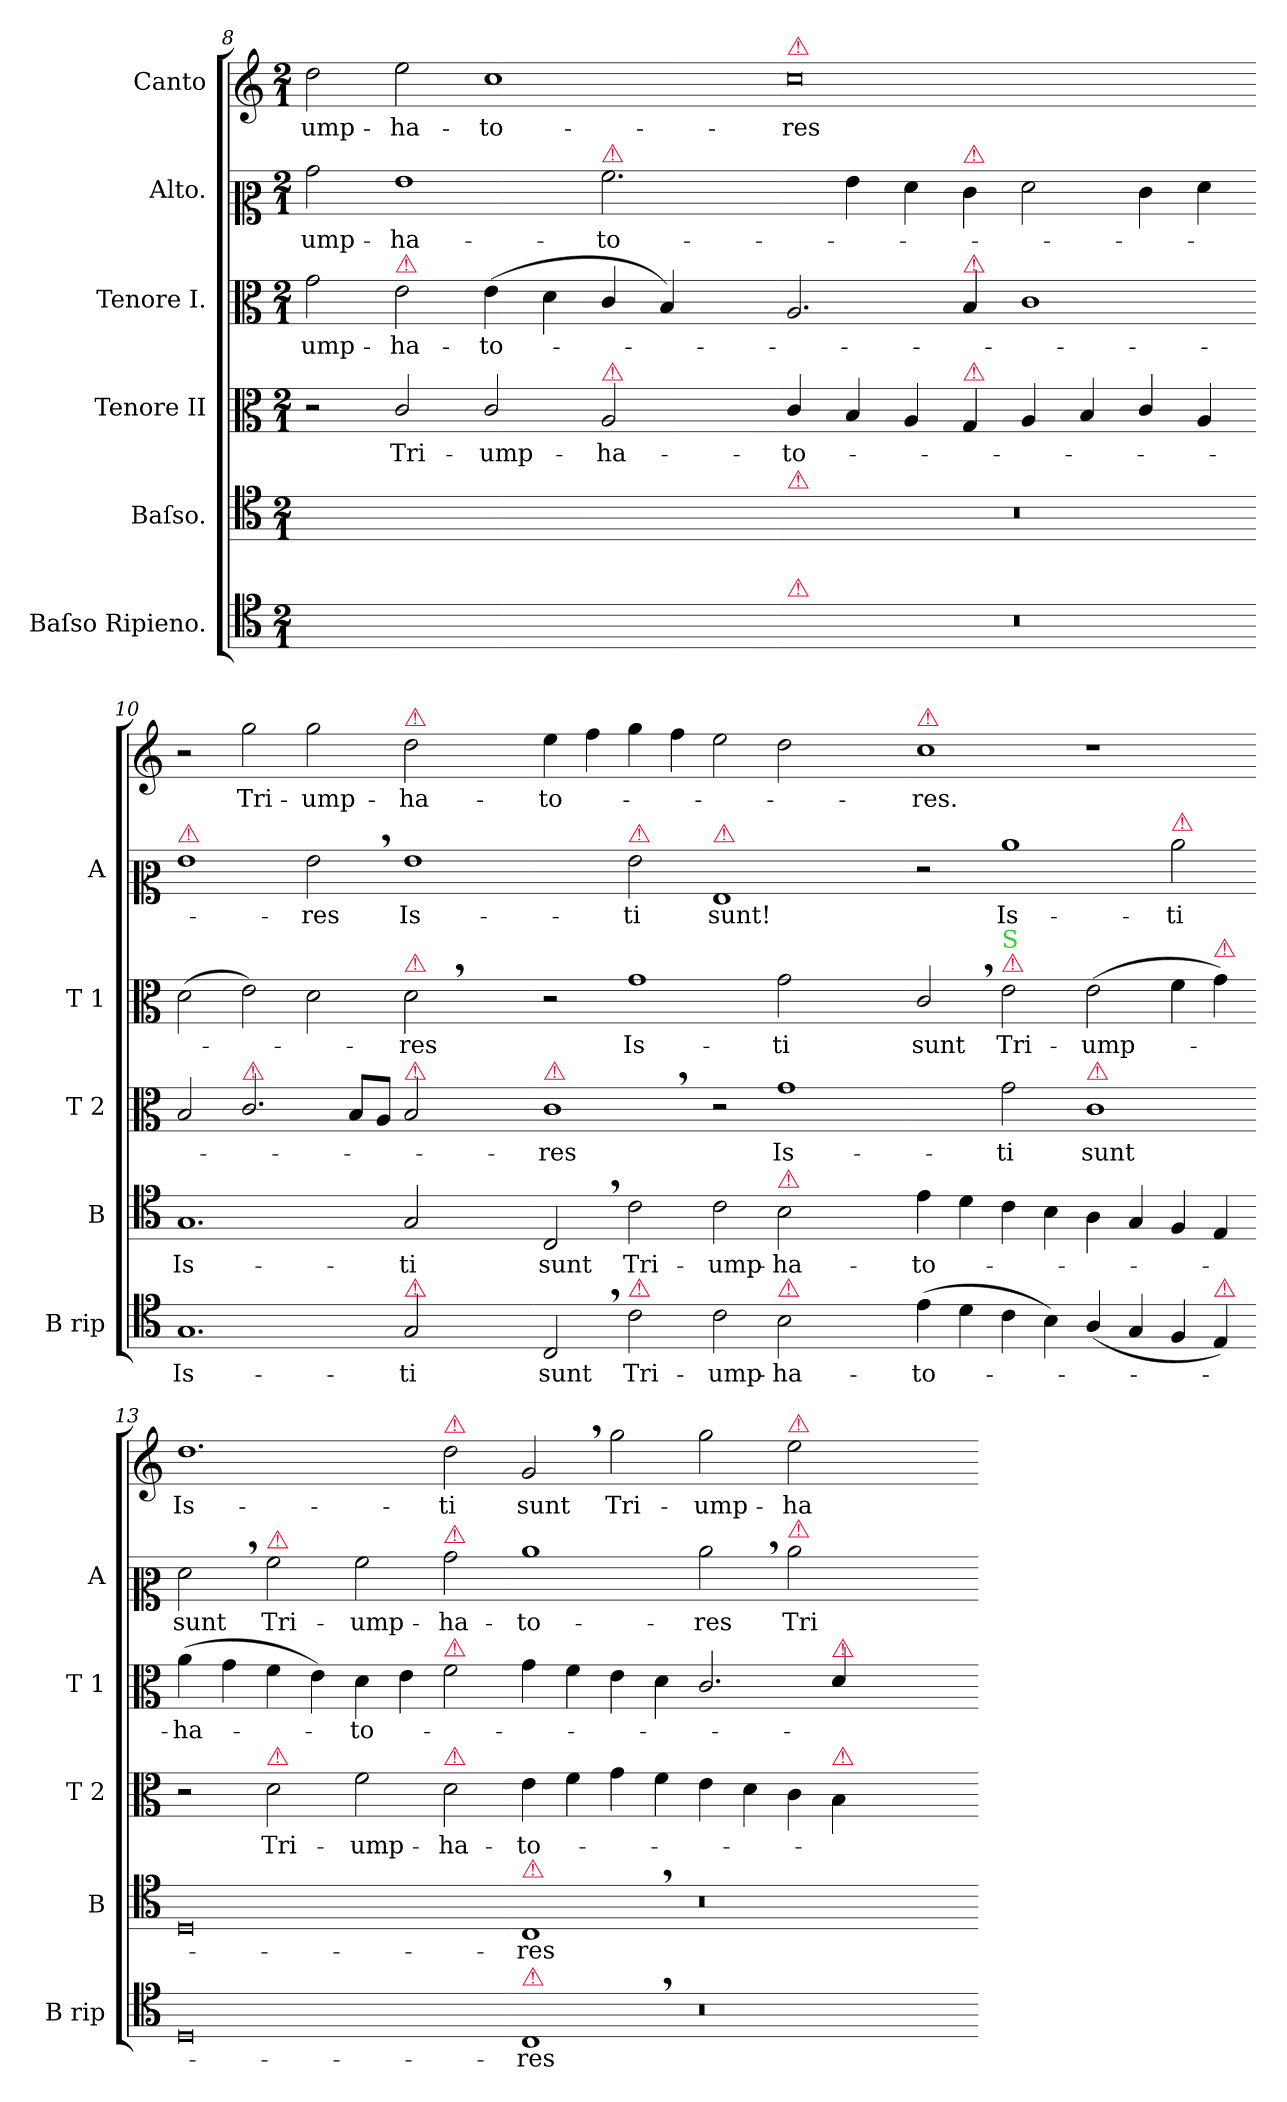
**kern	**text	**kern	**text	**kern	**text	**kern	**text	**kern	**text	**kern	**text
*part6	*part6	*part5	*part5	*part4	*part4	*part3	*part3	*part2	*part2	*part1	*part1
*staff6	*staff6	*staff5	*staff5	*staff4	*staff4	*staff3	*staff3	*staff2	*staff2	*staff1	*staff1
*I"Baſso Ripieno.	*	*I"Baſso.	*	*I"Tenore II	*	*I"Tenore I.	*	*I"Alto.	*	*I"Canto	*
*I'B rip	*	*I'B	*	*I'T 2	*	*I'T 1	*	*I'A	*	*	*
*clefC4	*	*clefC4	*	*clefC3	*	*clefC3	*	*clefC2	*	*clefG2	*
*k[]	*	*k[]	*	*k[]	*	*k[]	*	*k[]	*	*k[]	*
*M2/1	*	*M2/1	*	*M2/1	*	*M2/1	*	*M2/1	*	*M2/1	*
=8	=8	=8	=8	=8	=8	=8	=8	=8	=8	=8	=8
0ryy	.	0ryy	.	2r	.	2g\	-ump-	2b\	-ump-	2dd\	-ump-
!	!	!	!	!	!	!LO:TX:a:color=crimson:t=⚠	!	!	!	!	!
.	.	.	.	2c/	Tri-	2e\	-ha-	1g\	-ha-	2ee\	-ha-
.	.	.	.	2c/	-ump-	(4e\	-to-	.	.	1cc\	-to-
.	.	.	.	.	.	4d\	.	.	.	.	.
!	!	!	!	!	!	!	!	!LO:TX:a:color=crimson:t=⚠	!	!	!
!	!	!	!	!LO:TX:a:color=crimson:t=⚠	!	!	!	!	!	!	!
.	.	.	.	2A/	-ha-	4c/	.	2.a\	-to-	.	.
.	.	.	.	.	.	4B/)	.	.	.	.	.
4ryy	.	4ryy	.	4ryy	.	4ryy	.	.	.	4ryy	.
=9-	=9-	=9-	=9-	=9-	=9-	=9-	=9-	=9-	=9-	=9-	=9-
!	!	!	!	!	!	!	!	!	!	!LO:TX:a:color=crimson:t=⚠	!
!	!	!LO:TX:a:color=crimson:t=⚠	!	!	!	!	!	!	!	!	!
!LO:TX:a:color=crimson:t=⚠	!	!	!	!	!	!	!	!	!	!	!
0r	.	0r	.	4c/	-to-	2.A/	.	4ryy	.	0cc\	-res
.	.	.	.	4B/	.	.	.	4g\	.	.	.
.	.	.	.	4A/	.	.	.	4f\	.	.	.
!	!	!	!	!	!	!	!	!LO:TX:a:color=crimson:t=⚠	!	!	!
!	!	!	!	!	!	!LO:TX:a:color=crimson:t=⚠	!	!	!	!	!
!	!	!	!	!LO:TX:a:color=crimson:t=⚠	!	!	!	!	!	!	!
.	.	.	.	4G/	.	4B/	.	4e\	.	.	.
.	.	.	.	4A/	.	1c\	.	2f\	.	.	.
.	.	.	.	4B/	.	.	.	.	.	.	.
.	.	.	.	4c/	.	.	.	4e\	.	.	.
.	.	.	.	4A/	.	.	.	4f\	.	.	.
=10-	=10-	=10-	=10-	=10-	=10-	=10-	=10-	=10-	=10-	=10-	=10-
!	!	!	!	!	!	!	!	!LO:TX:a:color=crimson:t=⚠	!	!	!
1.G/	Is-	1.G/	Is-	2B/	.	(2d\	.	1g\	.	2r	.
!	!	!	!	!LO:TX:a:color=crimson:t=⚠	!	!	!	!	!	!	!
.	.	.	.	2.c/	.	2e\)	.	.	.	2gg\	Tri-
.	.	.	.	.	.	2d\	.	2g,\	-res	2gg\	-ump-
.	.	.	.	8B/L	.	.	.	.	.	.	.
.	.	.	.	8A/J	.	.	.	.	.	.	.
!	!	!	!	!	!	!	!	!	!	!LO:TX:a:color=crimson:t=⚠	!
!	!	!	!	!	!	!LO:TX:a:color=crimson:t=⚠	!	!	!	!	!
!	!	!	!	!LO:TX:a:color=crimson:t=⚠	!	!	!	!	!	!	!
!LO:TX:a:color=crimson:t=⚠	!	!	!	!	!	!	!	!	!	!	!
2G/	-ti	2G/	-ti	2B/	.	2d,\	-res	1g\	Is-	2dd\	-ha-
2ryy	.	2ryy	.	2ryy	.	2ryy	.	.	.	2ryy	.
=11-	=11-	=11-	=11-	=11-	=11-	=11-	=11-	=11-	=11-	=11-	=11-
!	!	!	!	!LO:TX:a:color=crimson:t=⚠	!	!	!	!	!	!	!
2C,/	sunt	2C,/	sunt	1c,\	-res	2r	.	2ryy	.	4ee\	-to-
.	.	.	.	.	.	.	.	.	.	4ff\	.
!	!	!	!	!	!	!	!	!LO:TX:a:color=crimson:t=⚠	!	!	!
!LO:TX:a:color=crimson:t=⚠	!	!	!	!	!	!	!	!	!	!	!
2c\	Tri-	2c\	Tri-	.	.	1g\	Is-	2g\	-ti	4gg\	.
.	.	.	.	.	.	.	.	.	.	4ff\	.
!	!	!	!	!	!	!	!	!LO:TX:a:color=crimson:t=⚠	!	!	!
2c\	-ump-	2c\	-ump-	2r	.	.	.	1G/	sunt!	2ee\	.
!	!	!LO:TX:a:color=crimson:t=⚠	!	!	!	!	!	!	!	!	!
!LO:TX:a:color=crimson:t=⚠	!	!	!	!	!	!	!	!	!	!	!
2B\	-ha-	2B\	-ha-	1g\	Is-	2g\	-ti	.	.	2dd\	.
2ryy	.	2ryy	.	.	.	2ryy	.	2ryy	.	2ryy	.
=12-	=12-	=12-	=12-	=12-	=12-	=12-	=12-	=12-	=12-	=12-	=12-
!	!	!	!	!	!	!	!	!	!	!LO:TX:a:color=crimson:t=⚠	!
(4e\	-to-	4e\	-to-	2ryy	.	2c,/	sunt	2r	.	1cc\	-res.
4d\	.	4d\	.	.	.	.	.	.	.	.	.
!	!	!	!	!	!	!LO:TX:a:color=crimson:t=⚠	!	!	!	!	!
!	!	!	!	!	!	!LO:TX:a:color=limegreen:t=S	!	!	!	!	!
4c\	.	4c\	.	2g\	-ti	2e\	Tri-	1cc\	Is-	.	.
4B\)	.	4B\	.	.	.	.	.	.	.	.	.
!	!	!	!	!LO:TX:a:color=crimson:t=⚠	!	!	!	!	!	!	!
(4A/	.	4A\	.	1c\	sunt	(2e\	-ump-	.	.	1r	.
4G/	.	4G/	.	.	.	.	.	.	.	.	.
!	!	!	!	!	!	!	!	!LO:TX:a:color=crimson:t=⚠	!	!	!
4F/	.	4F/	.	.	.	4f\	.	2cc\	-ti	.	.
!	!	!	!	!	!	!LO:TX:a:color=crimson:t=⚠	!	!	!	!	!
!LO:TX:a:color=crimson:t=⚠	!	!	!	!	!	!	!	!	!	!	!
4E/)	.	4E/	.	.	.	4g\)	.	.	.	.	.
=13-	=13-	=13-	=13-	=13-	=13-	=13-	=13-	=13-	=13-	=13-	=13-
0D/	.	0D/	.	2r	.	(4a\	-ha-	2f,\	sunt	1.dd\	Is-
.	.	.	.	.	.	4g\	.	.	.	.	.
!	!	!	!	!	!	!	!	!LO:TX:a:color=crimson:t=⚠	!	!	!
!	!	!	!	!LO:TX:a:color=crimson:t=⚠	!	!	!	!	!	!	!
.	.	.	.	2d\	Tri-	4f\	.	2a\	Tri-	.	.
.	.	.	.	.	.	4e\)	.	.	.	.	.
.	.	.	.	2f\	-ump-	4d\	-to-	2a\	-ump-	.	.
.	.	.	.	.	.	4e\	.	.	.	.	.
!	!	!	!	!	!	!	!	!	!	!LO:TX:a:color=crimson:t=⚠	!
!	!	!	!	!	!	!	!	!LO:TX:a:color=crimson:t=⚠	!	!	!
!	!	!	!	!	!	!LO:TX:a:color=crimson:t=⚠	!	!	!	!	!
!	!	!	!	!LO:TX:a:color=crimson:t=⚠	!	!	!	!	!	!	!
.	.	.	.	2d\	-ha-	2f\	.	2b\	-ha-	2dd\	-ti
=14-	=14-	=14-	=14-	=14-	=14-	=14-	=14-	=14-	=14-	=14-	=14-
!	!	!LO:TX:a:color=crimson:t=⚠	!	!	!	!	!	!	!	!	!
!LO:TX:a:color=crimson:t=⚠	!	!	!	!	!	!	!	!	!	!	!
1C,/	-res	1C,/	-res	4e\	-to-	4g\	.	1cc\	-to-	2g,/	sunt
.	.	.	.	4f\	.	4f\	.	.	.	.	.
.	.	.	.	4g\	.	4e\	.	.	.	2gg\	Tri-
.	.	.	.	4f\	.	4d\	.	.	.	.	.
0r	.	0r	.	4e\	.	2.c/	.	2cc,\	-res	2gg\	-ump-
.	.	.	.	4d\	.	.	.	.	.	.	.
!	!	!	!	!	!	!	!	!	!	!LO:TX:a:color=crimson:t=⚠	!
!	!	!	!	!	!	!	!	!LO:TX:a:color=crimson:t=⚠	!	!	!
.	.	.	.	4c\	.	.	.	2cc\	Tri-	2ee\	-ha-
!	!	!	!	!	!	!LO:TX:a:color=crimson:t=⚠	!	!	!	!	!
!	!	!	!	!LO:TX:a:color=crimson:t=⚠	!	!	!	!	!	!	!
.	.	.	.	4B\	.	4d/	.	.	.	.	.
.	.	.	.	1ryy	.	1ryy	.	1ryy	.	1ryy	.
=-	=-	=-	=-	=-	=-	=-	=-	=-	=-	=-	=-
*-	*-	*-	*-	*-	*-	*-	*-	*-	*-	*-	*-
